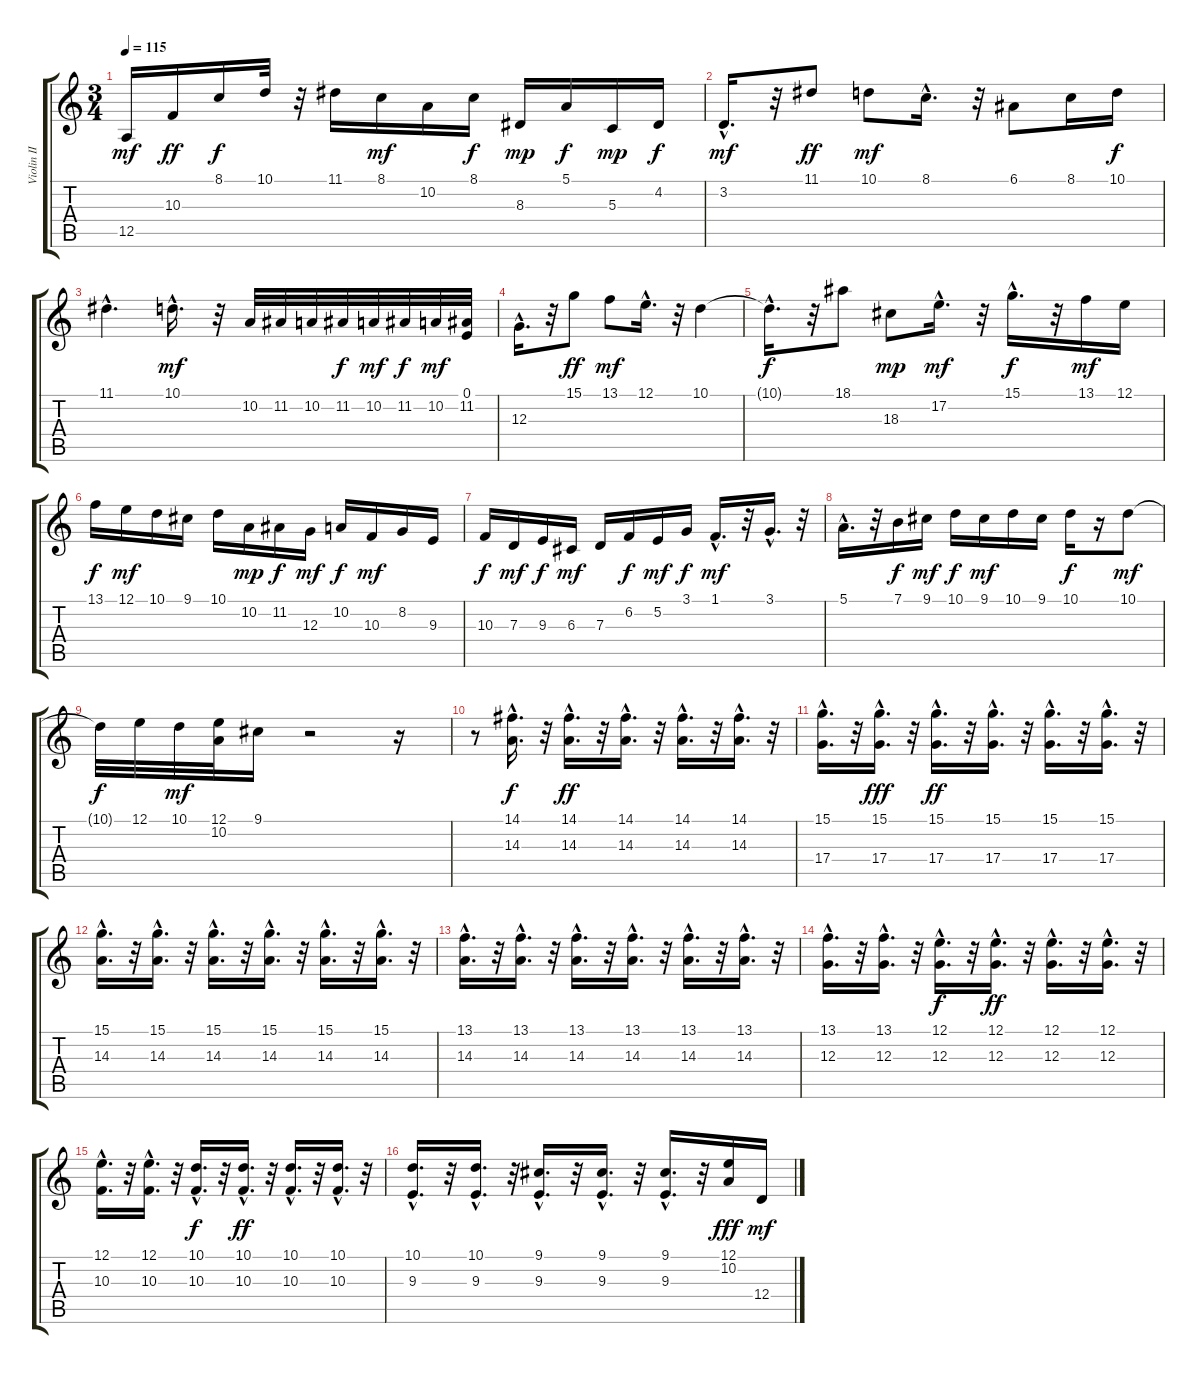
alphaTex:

\track ("Violin II" "Violin II") {instrument violin}
\staff {score tabs}
\tuning (E4 B3 G3 D3 A2 E2) {hide}
\ts (3 4)
\tempo 115
\clef g2
\ks c
12.5.16{dy mf} 10.3.16{dy ff} 8.1.16{dy f} 10.1.32 r.32 11.1.16 8.1.16{dy mf} 10.2.16 8.1.16{dy f} 8.3.16{dy mp} 5.1.16{dy f} 5.3.16{dy mp} 4.2.16{dy f} |
3.2{hac}.16{d dy mf} r.32 11.1.8{dy ff} 10.1.8{dy mf} 8.1{hac}.16{d} r.32 6.1.8 8.1.16 10.1.16{dy f} |
11.1{hac}.4{d} 10.1{hac}.16{d dy mf} r.32 10.2.32 11.2.32 10.2.32 11.2.32{dy f} 10.2.32{dy mf} 11.2.32{dy f} 10.2.32{dy mf} (0.1 11.2).32 |
12.3{hac}.16{d} r.32 15.1.8{dy ff} 13.1.8{dy mf} 12.1{hac}.16{d} r.32 10.1.4 |
10.1{hac t}.16{d dy f} r.32 18.1.8 18.3.8{dy mp} 17.2{hac}.16{d dy mf} r.32 15.1{hac}.16{d dy f} r.32 13.1.16{dy mf} 12.1.16 |
13.1.16{dy f} 12.1.16{dy mf} 10.1.16 9.1.16 10.1.16 10.2.16{dy mp} 11.2.16{dy f} 12.3.16{dy mf} 10.2.16{dy f} 10.3.16{dy mf} 8.2.16 9.3.16 |
10.3.16{dy f} 7.3.16{dy mf} 9.3.16{dy f} 6.3.16{dy mf} 7.3.16 6.2.16{dy f} 5.2.16{dy mf} 3.1.16{dy f} 1.1{hac}.16{d dy mf} r.32 3.1{hac}.16{d} r.32 |
5.1{hac}.16{d} r.32 7.1.16{dy f} 9.1.16{dy mf} 10.1.16{dy f} 9.1.16{dy mf} 10.1.16 9.1.16 10.1.16{dy f} r.16 10.1.8{dy mf} |
10.1{t}.32{dy f} 12.1.32 10.1.32{dy mf} (12.1 10.2).32 9.1.16 r.2 r.16 |
r.8 (14.1{hac} 14.3{hac}).16{d dy f} r.32 (14.1{hac} 14.3{hac}).16{d dy ff} r.32 (14.1{hac} 14.3{hac}).16{d} r.32 (14.1{hac} 14.3{hac}).16{d} r.32 (14.1{hac} 14.3{hac}).16{d} r.32 |
(15.1{hac} 17.4{hac}).16{d} r.32 (15.1{hac} 17.4{hac}).16{d dy fff} r.32 (15.1{hac} 17.4{hac}).16{d dy ff} r.32 (15.1{hac} 17.4{hac}).16{d} r.32 (15.1{hac} 17.4{hac}).16{d} r.32 (15.1{hac} 17.4{hac}).16{d} r.32 |
(15.1{hac} 14.3{hac}).16{d} r.32 (15.1{hac} 14.3{hac}).16{d} r.32 (15.1{hac} 14.3{hac}).16{d} r.32 (15.1{hac} 14.3{hac}).16{d} r.32 (15.1{hac} 14.3{hac}).16{d} r.32 (15.1{hac} 14.3{hac}).16{d} r.32 |
(13.1{hac} 14.3{hac}).16{d} r.32 (13.1{hac} 14.3{hac}).16{d} r.32 (13.1{hac} 14.3{hac}).16{d} r.32 (13.1{hac} 14.3{hac}).16{d} r.32 (13.1{hac} 14.3{hac}).16{d} r.32 (13.1{hac} 14.3{hac}).16{d} r.32 |
(13.1{hac} 12.3{hac}).16{d} r.32 (13.1{hac} 12.3{hac}).16{d} r.32 (12.1{hac} 12.3{hac}).16{d dy f} r.32 (12.1{hac} 12.3{hac}).16{d dy ff} r.32 (12.1{hac} 12.3{hac}).16{d} r.32 (12.1{hac} 12.3{hac}).16{d} r.32 |
(12.1{hac} 10.3{hac}).16{d} r.32 (12.1{hac} 10.3{hac}).16{d} r.32 (10.1{hac} 10.3{hac}).16{d dy f} r.32 (10.1{hac} 10.3{hac}).16{d dy ff} r.32 (10.1{hac} 10.3{hac}).16{d} r.32 (10.1{hac} 10.3{hac}).16{d} r.32 |
(10.1{hac} 9.3{hac}).16{d} r.32 (10.1{hac} 9.3{hac}).16{d} r.32 (9.1{hac} 9.3{hac}).16{d} r.32 (9.1{hac} 9.3{hac}).16{d} r.32 (9.1{hac} 9.3{hac}).16{d} r.32 (12.1 10.2).16{dy fff} 12.4.16{dy mf}
